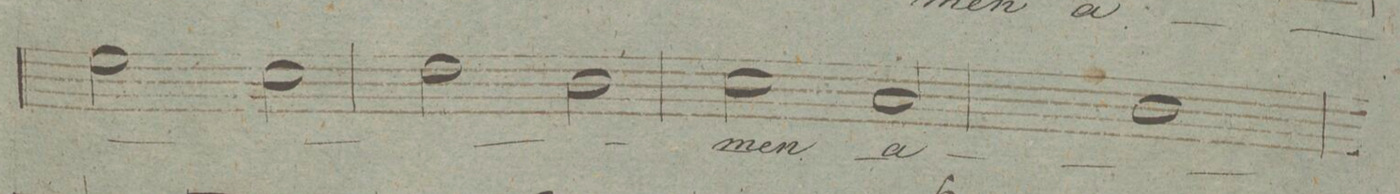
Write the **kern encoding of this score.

**kern	**text	**dynam
*I"Tenore.	*	*
*clefC4	*	*
*k[]	*	*
*met(c|)	*	*
*M2/2	*	*
2d\	.	.
2B\	.	.
=154	=154	=154
2c\	.	.
2A\	.	.
=155	=155	=155
2B\	-men	.
2G/	a-	.
=156	=156	=156
1A\	.	.
=157	=157	=157
*-	*-	*-
